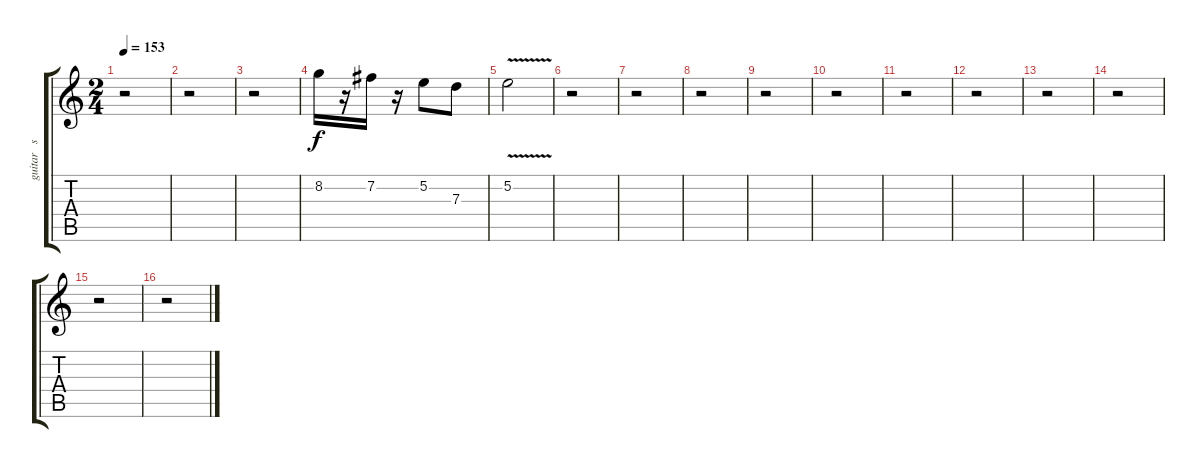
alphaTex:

\track ("guitar   solo    left" "guitar   s") {instrument overdrivenguitar}
\staff {score tabs}
\tuning (E4 B3 G3 D3 A2 E2) {hide}
\ts (2 4)
\tempo 153
\clef g2
\ks c
r.2{dy ppp} |
r.2 |
r.2 |
8.2.16{dy f} r.16 7.2.16 r.16 5.2.8 7.3.8 |
5.2{v}.2 |
r.2 |
r.2 |
r.2 |
r.2 |
r.2 |
r.2 |
r.2 |
r.2 |
r.2 |
r.2 |
r.2
